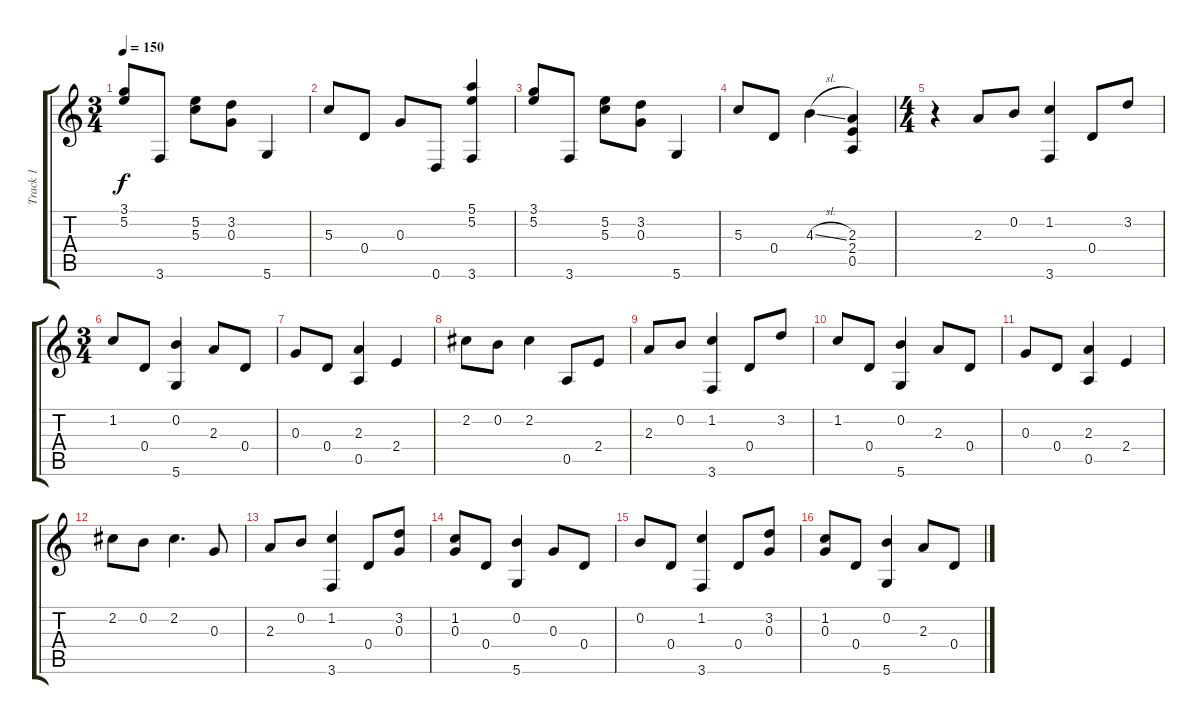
\track ("Track 1" "Track 1") {instrument acousticguitarsteel}
\staff {score tabs}
\tuning (E4 B3 G3 D3 A2 D2) {hide}
\ts (3 4)
\tempo 150
\clef g2
\ks c
(3.1 5.2).8{dy f} 3.6.8 (5.2 5.3).8 (3.2 0.3).8 5.6.4 |
5.3.8 0.4.8 0.3.8 0.6.8 (5.1 5.2 3.6).4 |
(3.1 5.2).8 3.6.8 (5.2 5.3).8 (3.2 0.3).8 5.6.4 |
5.3.8 0.4.8 4.3{sl}.4 (2.3 2.4 0.5).4 |
\ts (4 4)
r.4 2.3.8 0.2.8 (1.2 3.6).4 0.4.8 3.2.8 |
\ts (3 4)
1.2.8 0.4.8 (0.2 5.6).4 2.3.8 0.4.8 |
0.3.8 0.4.8 (2.3 0.5).4 2.4.4 |
2.2.8 0.2.8 2.2.4 0.5.8 2.4.8 |
2.3.8 0.2.8 (1.2 3.6).4 0.4.8 3.2.8 |
1.2.8 0.4.8 (0.2 5.6).4 2.3.8 0.4.8 |
0.3.8 0.4.8 (2.3 0.5).4 2.4.4 |
2.2.8 0.2.8 2.2.4{d} 0.3.8 |
2.3.8 0.2.8 (1.2 3.6).4 0.4.8 (3.2 0.3).8 |
(1.2 0.3).8 0.4.8 (0.2 5.6).4 0.3.8 0.4.8 |
0.2.8 0.4.8 (1.2 3.6).4 0.4.8 (3.2 0.3).8 |
(1.2 0.3).8 0.4.8 (0.2 5.6).4 2.3.8 0.4.8
